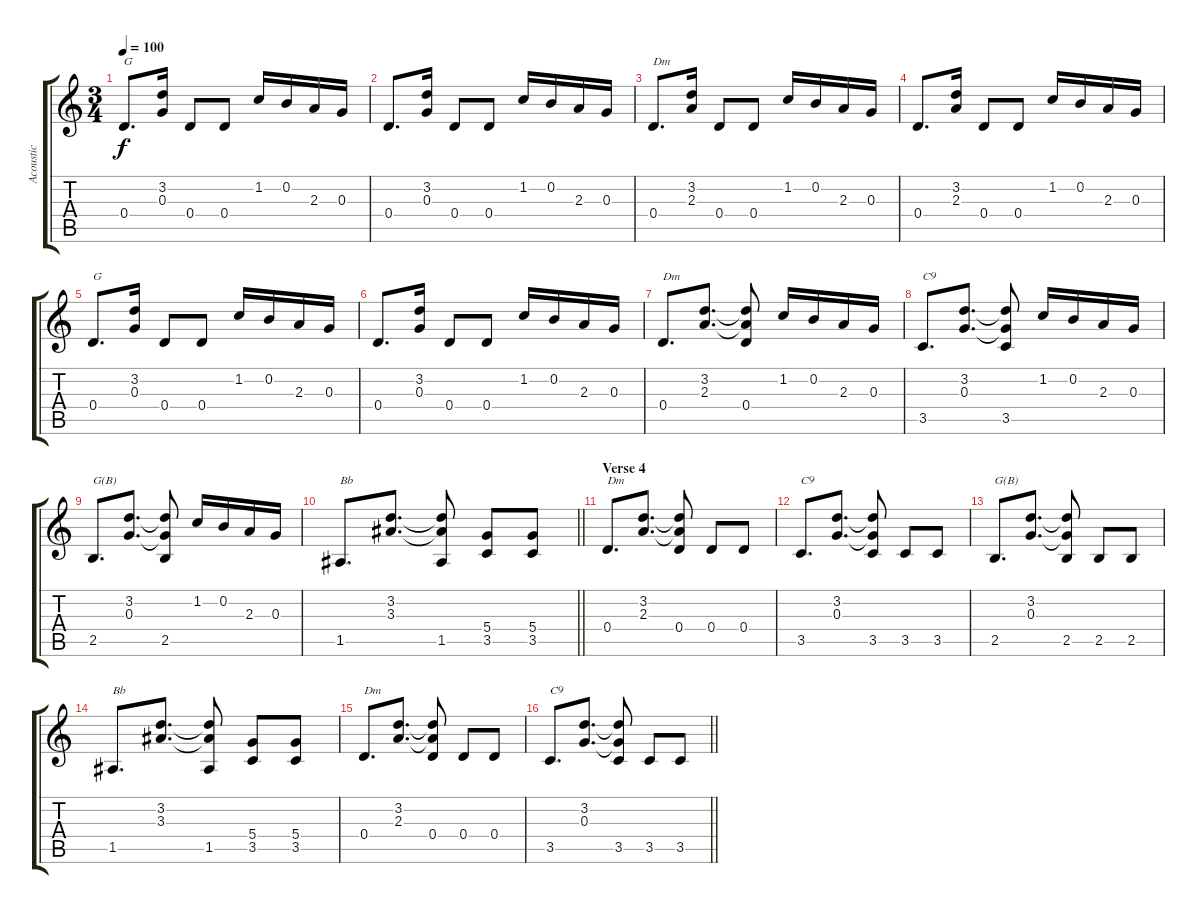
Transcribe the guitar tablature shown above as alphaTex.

\track ("Acoustic" "Acoustic") {instrument acousticguitarsteel}
\staff {score tabs}
\tuning (E4 B3 G3 D3 A2 E2) {hide}
\ts (3 4)
\tempo 100
\clef g2
\ks c
0.4.8{d txt "G" dy f} (3.2 0.3).16 0.4.8 0.4.8 1.2.16 0.2.16 2.3.16 0.3.16 |
0.4.8{d} (3.2 0.3).16 0.4.8 0.4.8 1.2.16 0.2.16 2.3.16 0.3.16 |
0.4.8{d txt "Dm"} (3.2 2.3).16 0.4.8 0.4.8 1.2.16 0.2.16 2.3.16 0.3.16 |
0.4.8{d} (3.2 2.3).16 0.4.8 0.4.8 1.2.16 0.2.16 2.3.16 0.3.16 |
0.4.8{d txt "G"} (3.2 0.3).16 0.4.8 0.4.8 1.2.16 0.2.16 2.3.16 0.3.16 |
0.4.8{d} (3.2 0.3).16 0.4.8 0.4.8 1.2.16 0.2.16 2.3.16 0.3.16 |
0.4.8{d txt "Dm"} (3.2 2.3).8{d} (3.2{t} 2.3{t} 0.4).8 1.2.16 0.2.16 2.3.16 0.3.16 |
3.5.8{d txt "C9"} (3.2 0.3).8{d} (3.2{t} 0.3{t} 3.5).8 1.2.16 0.2.16 2.3.16 0.3.16 |
2.5.8{d txt "G(B)"} (3.2 0.3).8{d} (3.2{t} 0.3{t} 2.5).8 1.2.16 0.2.16 2.3.16 0.3.16 |
\barLineRight lightlight
1.5.8{d txt "Bb"} (3.2 3.3).8{d} (3.2{t} 3.3{t} 1.5).8 (5.4 3.5).8 (5.4 3.5).8 |
\section ("" "Verse 4")
0.4.8{d txt "Dm"} (3.2 2.3).8{d} (3.2{t} 2.3{t} 0.4).8 0.4.8 0.4.8 |
3.5.8{d txt "C9"} (3.2 0.3).8{d} (3.2{t} 0.3{t} 3.5).8 3.5.8 3.5.8 |
2.5.8{d txt "G(B)"} (3.2 0.3).8{d} (3.2{t} 0.3{t} 2.5).8 2.5.8 2.5.8 |
1.5.8{d txt "Bb"} (3.2 3.3).8{d} (3.2{t} 3.3{t} 1.5).8 (5.4 3.5).8 (5.4 3.5).8 |
0.4.8{d txt "Dm"} (3.2 2.3).8{d} (3.2{t} 2.3{t} 0.4).8 0.4.8 0.4.8 |
\barLineRight lightlight
3.5.8{d txt "C9"} (3.2 0.3).8{d} (3.2{t} 0.3{t} 3.5).8 3.5.8 3.5.8
